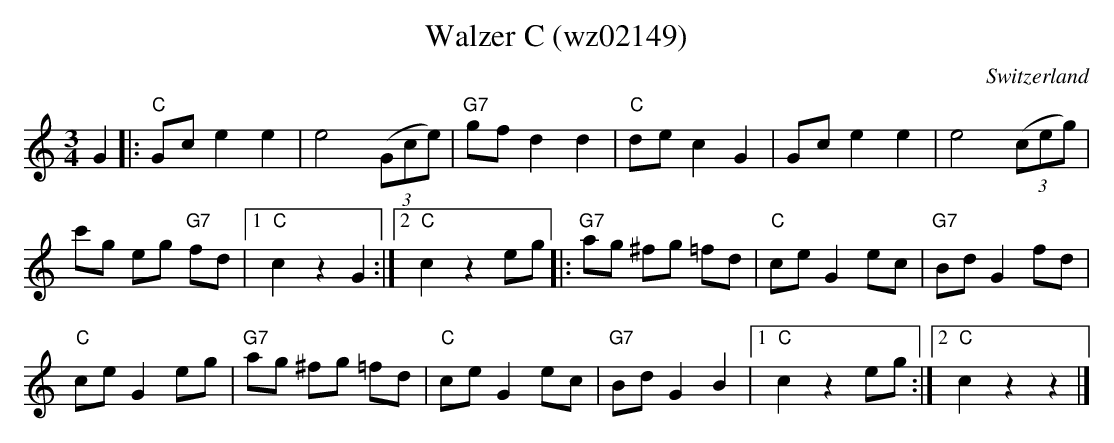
X:1
T:Walzer C (wz02149)
O:Switzerland
M:3/4
L:1/8
K:C major
G2|: "C"Gce2e2 | e4 ((3Gce) | "G7"gfd2d2 | "C"dec2G2 | Gce2e2 | e4 ((3ceg) |
c'g eg "G7"fd |1 "C"c2z2G2 :|2 "C"c2z2eg |: "G7"ag ^fg =fd | "C"ceG2ec |  "G7"BdG2fd |
"C"ceG2eg | "G7"ag ^fg =fd | "C"ceG2 ec | "G7"BdG2B2 |1 "C"c2z2eg :|2 "C"c2z2z2 |]
